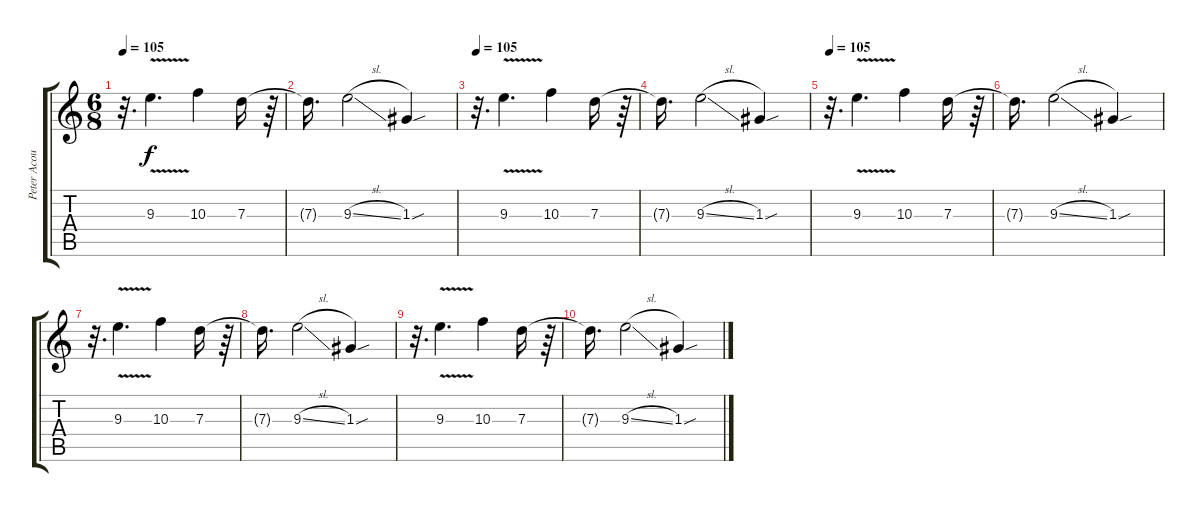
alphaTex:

\track ("Peter Acoustic" "Peter Acou") {instrument acousticguitarsteel}
\staff {score tabs}
\tuning (E4 B3 G3 D3 A2 E2) {hide}
\ts (6 8)
\tempo 105
\clef g2
\ks c
r.32{d dy f} 9.3{v}.4{d} 10.3.4 7.3.16 r.64 |
7.3{t}.16{d} 9.3{sl}.2 1.3{sou}.4 |
\tempo 105
r.32{d} 9.3{v}.4{d} 10.3.4 7.3.16 r.64 |
7.3{t}.16{d} 9.3{sl}.2 1.3{sou}.4 |
\tempo 105
r.32{d} 9.3{v}.4{d} 10.3.4 7.3.16 r.64 |
7.3{t}.16{d} 9.3{sl}.2 1.3{sou}.4 |
r.32{d} 9.3{v}.4{d volume 0} 10.3.4 7.3.16 r.64 |
7.3{t}.16{d} 9.3{sl}.2 1.3{sou}.4 |
r.32{d} 9.3{v}.4{d} 10.3.4 7.3.16 r.64 |
7.3{t}.16{d} 9.3{sl}.2 1.3{sou}.4
